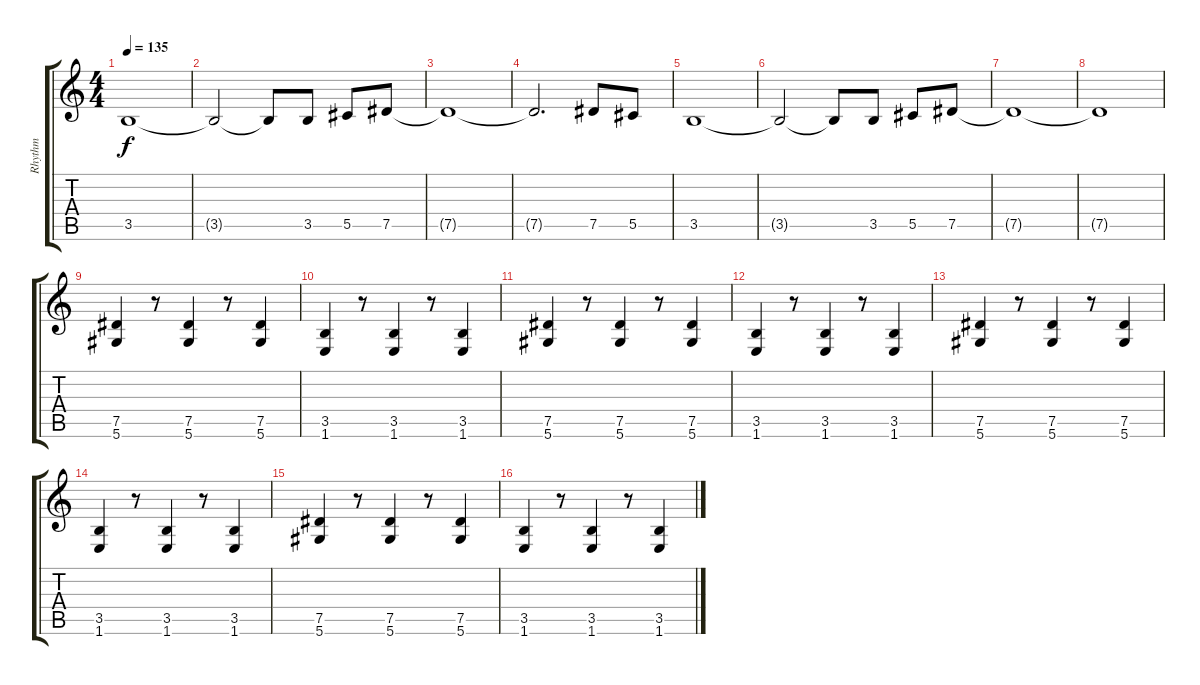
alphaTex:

\track ("Rhythm" "Rhythm") {instrument overdrivenguitar}
\staff {score tabs}
\tuning (Eb4 Bb3 Gb3 Db3 Ab2 Eb2) {hide}
\ts (4 4)
\tempo 135
\clef g2
\ks c
3.5.1{dy f} |
3.5{t}.2 3.5{t}.8 3.5.8 5.5.8 7.5.8 |
7.5{t}.1 |
7.5{t}.2{d} 7.5.8 5.5.8 |
3.5.1 |
3.5{t}.2 3.5{t}.8 3.5.8 5.5.8 7.5.8 |
7.5{t}.1 |
7.5{t}.1 |
(7.5 5.6).4 r.8 (7.5 5.6).4 r.8 (7.5 5.6).4 |
(3.5 1.6).4 r.8 (3.5 1.6).4 r.8 (3.5 1.6).4 |
(7.5 5.6).4 r.8 (7.5 5.6).4 r.8 (7.5 5.6).4 |
(3.5 1.6).4 r.8 (3.5 1.6).4 r.8 (3.5 1.6).4 |
(7.5 5.6).4 r.8 (7.5 5.6).4 r.8 (7.5 5.6).4 |
(3.5 1.6).4 r.8 (3.5 1.6).4 r.8 (3.5 1.6).4 |
(7.5 5.6).4 r.8 (7.5 5.6).4 r.8 (7.5 5.6).4 |
(3.5 1.6).4 r.8 (3.5 1.6).4 r.8 (3.5 1.6).4
